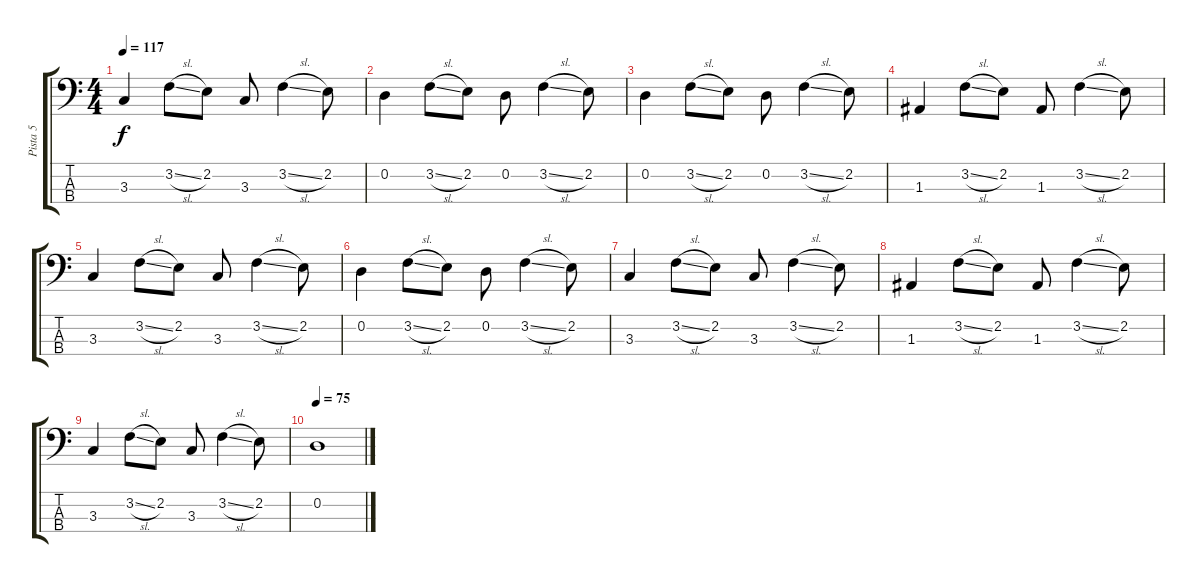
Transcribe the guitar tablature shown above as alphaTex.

\track ("Pista 5" "Pista 5") {instrument electricbassfinger}
\staff {score tabs}
\tuning (G2 D2 A1 E1) {hide}
\ts (4 4)
\tempo 117
\clef f4
\ks c
3.3.4{dy f} 3.2{sl}.8 2.2.8 3.3.8 3.2{sl}.4 2.2.8 |
0.2.4 3.2{sl}.8 2.2.8 0.2.8 3.2{sl}.4 2.2.8 |
0.2.4 3.2{sl}.8 2.2.8 0.2.8 3.2{sl}.4 2.2.8 |
1.3.4 3.2{sl}.8 2.2.8 1.3.8 3.2{sl}.4 2.2.8 |
3.3.4 3.2{sl}.8 2.2.8 3.3.8 3.2{sl}.4 2.2.8 |
0.2.4 3.2{sl}.8 2.2.8 0.2.8 3.2{sl}.4 2.2.8 |
3.3.4 3.2{sl}.8 2.2.8 3.3.8 3.2{sl}.4 2.2.8 |
1.3.4 3.2{sl}.8 2.2.8 1.3.8 3.2{sl}.4 2.2.8 |
3.3.4 3.2{sl}.8 2.2.8 3.3.8 3.2{sl}.4 2.2.8 |
\tempo 75
0.2.1
